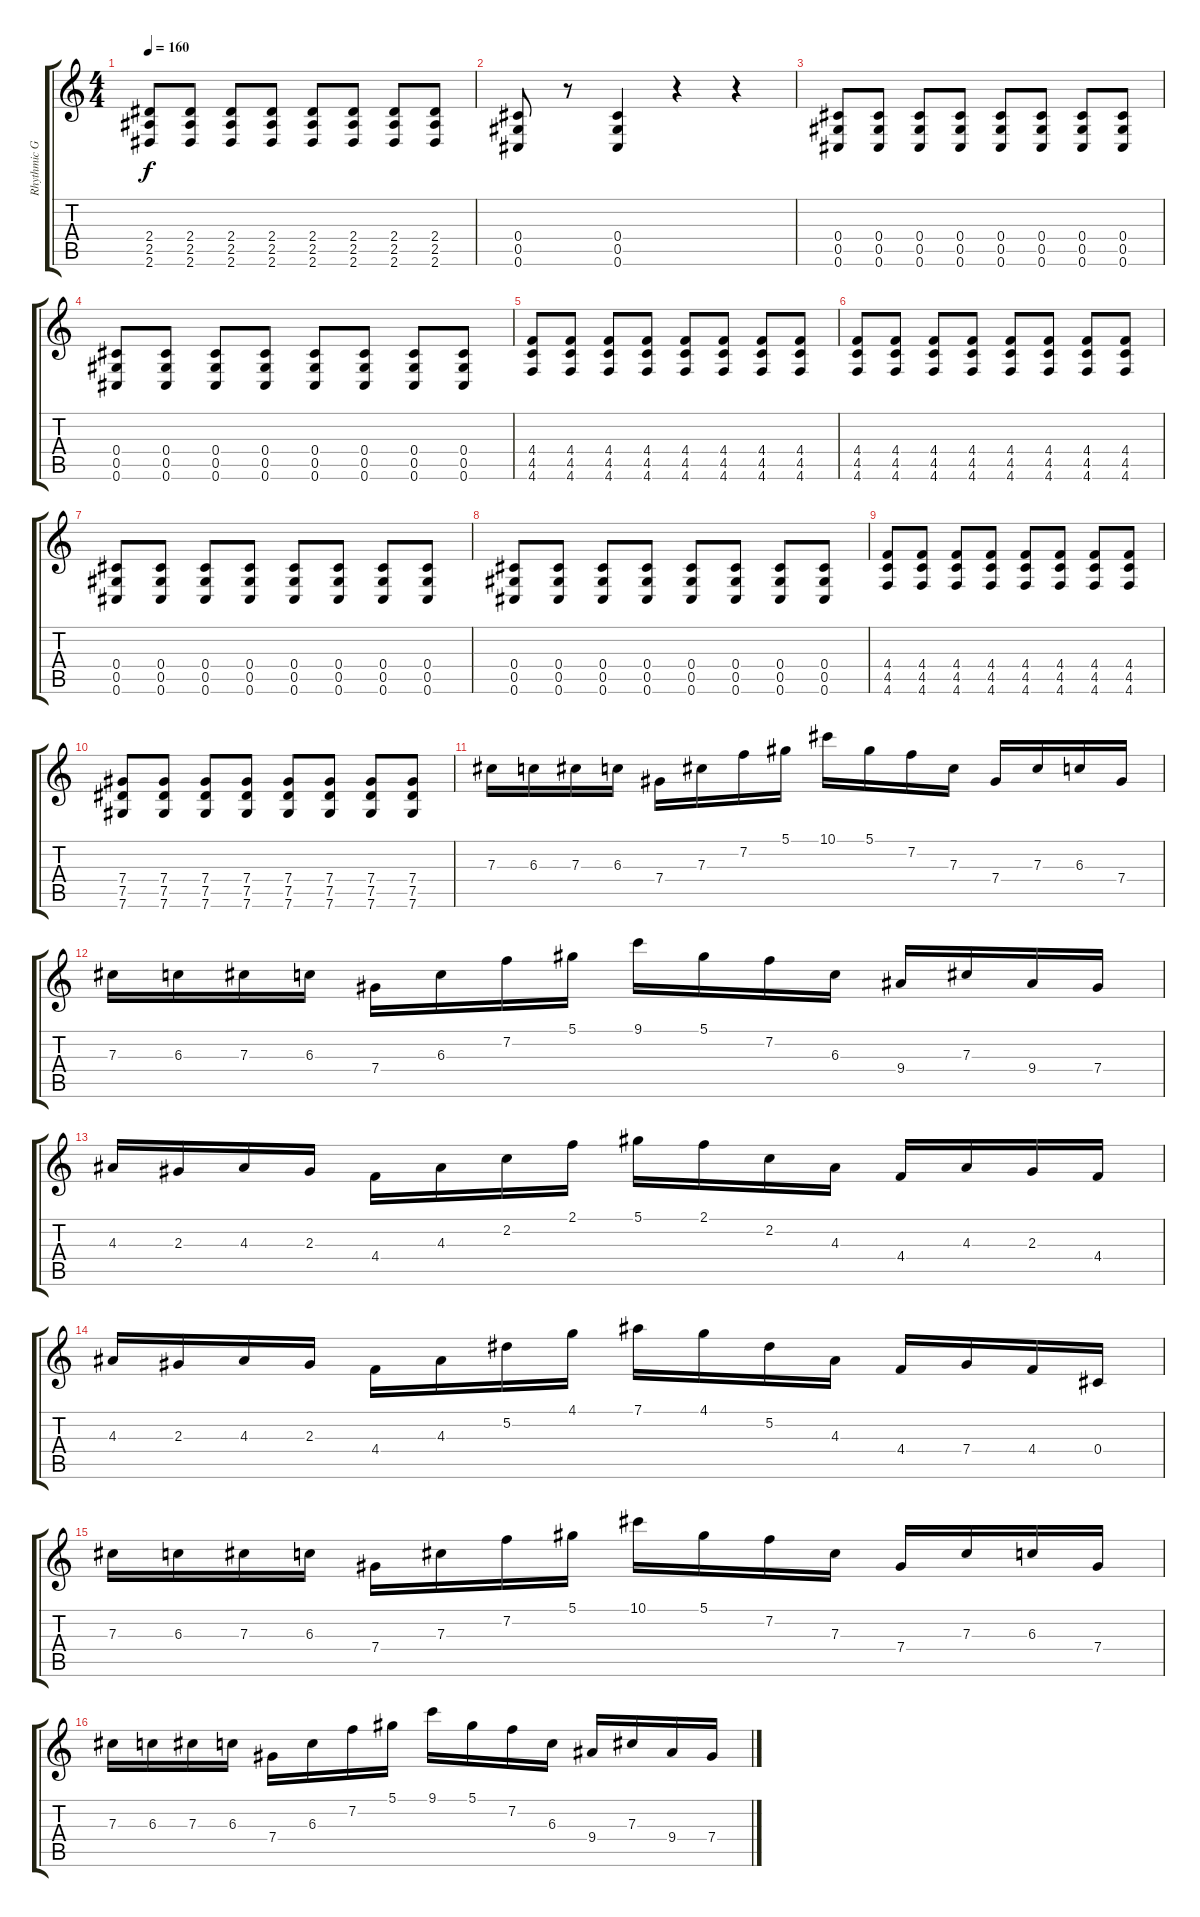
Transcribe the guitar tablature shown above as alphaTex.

\track ("Rhythmic Guitar" "Rhythmic G") {instrument distortionguitar}
\staff {score tabs}
\tuning (Eb4 Bb3 Gb3 Db3 Ab2 Db2) {hide}
\ts (4 4)
\tempo 160
\clef g2
\ks c
(2.4 2.5 2.6).8{dy f} (2.4 2.5 2.6).8 (2.4 2.5 2.6).8 (2.4 2.5 2.6).8 (2.4 2.5 2.6).8 (2.4 2.5 2.6).8 (2.4 2.5 2.6).8 (2.4 2.5 2.6).8 |
(0.4 0.5 0.6).8 r.8 (0.4 0.5 0.6).4 r.4 r.4 |
(0.4 0.5 0.6).8 (0.4 0.5 0.6).8 (0.4 0.5 0.6).8 (0.4 0.5 0.6).8 (0.4 0.5 0.6).8 (0.4 0.5 0.6).8 (0.4 0.5 0.6).8 (0.4 0.5 0.6).8 |
(0.4 0.5 0.6).8 (0.4 0.5 0.6).8 (0.4 0.5 0.6).8 (0.4 0.5 0.6).8 (0.4 0.5 0.6).8 (0.4 0.5 0.6).8 (0.4 0.5 0.6).8 (0.4 0.5 0.6).8 |
(4.4 4.5 4.6).8 (4.4 4.5 4.6).8 (4.4 4.5 4.6).8 (4.4 4.5 4.6).8 (4.4 4.5 4.6).8 (4.4 4.5 4.6).8 (4.4 4.5 4.6).8 (4.4 4.5 4.6).8 |
(4.4 4.5 4.6).8 (4.4 4.5 4.6).8 (4.4 4.5 4.6).8 (4.4 4.5 4.6).8 (4.4 4.5 4.6).8 (4.4 4.5 4.6).8 (4.4 4.5 4.6).8 (4.4 4.5 4.6).8 |
(0.4 0.5 0.6).8 (0.4 0.5 0.6).8 (0.4 0.5 0.6).8 (0.4 0.5 0.6).8 (0.4 0.5 0.6).8 (0.4 0.5 0.6).8 (0.4 0.5 0.6).8 (0.4 0.5 0.6).8 |
(0.4 0.5 0.6).8 (0.4 0.5 0.6).8 (0.4 0.5 0.6).8 (0.4 0.5 0.6).8 (0.4 0.5 0.6).8 (0.4 0.5 0.6).8 (0.4 0.5 0.6).8 (0.4 0.5 0.6).8 |
(4.4 4.5 4.6).8 (4.4 4.5 4.6).8 (4.4 4.5 4.6).8 (4.4 4.5 4.6).8 (4.4 4.5 4.6).8 (4.4 4.5 4.6).8 (4.4 4.5 4.6).8 (4.4 4.5 4.6).8 |
(7.4 7.5 7.6).8 (7.4 7.5 7.6).8 (7.4 7.5 7.6).8 (7.4 7.5 7.6).8 (7.4 7.5 7.6).8 (7.4 7.5 7.6).8 (7.4 7.5 7.6).8 (7.4 7.5 7.6).8 |
7.3.16 6.3.16 7.3.16 6.3.16 7.4.16 7.3.16 7.2.16 5.1.16 10.1.16 5.1.16 7.2.16 7.3.16 7.4.16 7.3.16 6.3.16 7.4.16 |
7.3.16 6.3.16 7.3.16 6.3.16 7.4.16 6.3.16 7.2.16 5.1.16 9.1.16 5.1.16 7.2.16 6.3.16 9.4.16 7.3.16 9.4.16 7.4.16 |
4.3.16 2.3.16 4.3.16 2.3.16 4.4.16 4.3.16 2.2.16 2.1.16 5.1.16 2.1.16 2.2.16 4.3.16 4.4.16 4.3.16 2.3.16 4.4.16 |
4.3.16 2.3.16 4.3.16 2.3.16 4.4.16 4.3.16 5.2.16 4.1.16 7.1.16 4.1.16 5.2.16 4.3.16 4.4.16 7.4.16 4.4.16 0.4.16 |
7.3.16 6.3.16 7.3.16 6.3.16 7.4.16 7.3.16 7.2.16 5.1.16 10.1.16 5.1.16 7.2.16 7.3.16 7.4.16 7.3.16 6.3.16 7.4.16 |
7.3.16 6.3.16 7.3.16 6.3.16 7.4.16 6.3.16 7.2.16 5.1.16 9.1.16 5.1.16 7.2.16 6.3.16 9.4.16 7.3.16 9.4.16 7.4.16
